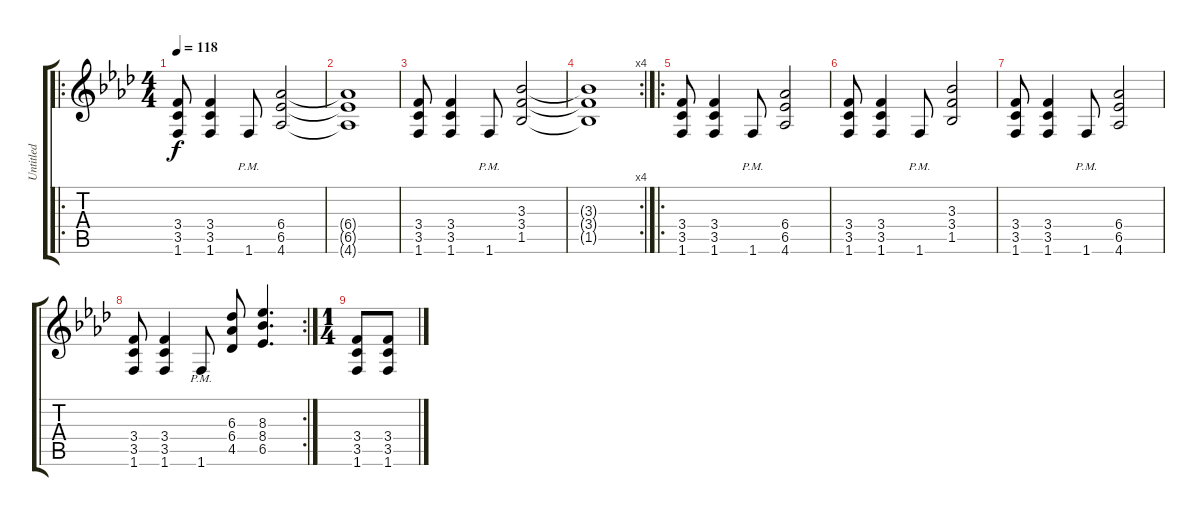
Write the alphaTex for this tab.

\track ("Untitled" "Untitled") {instrument distortionguitar}
\staff {score tabs}
\tuning (E4 B3 G3 D3 A2 E2) {hide}
\ro
\ts (4 4)
\tempo 118
\clef g2
\ks ab
(3.4 3.5 1.6).8{dy f instrument distortionguitar} (3.4 3.5 1.6).4 1.6{pm}.8 (6.4 6.5 4.6).2 |
(6.4{t} 6.5{t} 4.6{t}).1 |
(3.4 3.5 1.6).8 (3.4 3.5 1.6).4 1.6{pm}.8 (3.3 3.4 1.5).2 |
\rc 4
(3.3{t} 3.4{t} 1.5{t}).1 |
\ro
(3.4 3.5 1.6).8 (3.4 3.5 1.6).4 1.6{pm}.8 (6.4 6.5 4.6).2 |
(3.4 3.5 1.6).8 (3.4 3.5 1.6).4 1.6{pm}.8 (3.3 3.4 1.5).2 |
(3.4 3.5 1.6).8 (3.4 3.5 1.6).4 1.6{pm}.8 (6.4 6.5 4.6).2 |
\rc 2
(3.4 3.5 1.6).8 (3.4 3.5 1.6).4 1.6{pm}.8 (6.3 6.4 4.5).8 (8.3 8.4 6.5).4{d} |
\ts (1 4)
(3.4 3.5 1.6).8 (3.4 3.5 1.6).8
